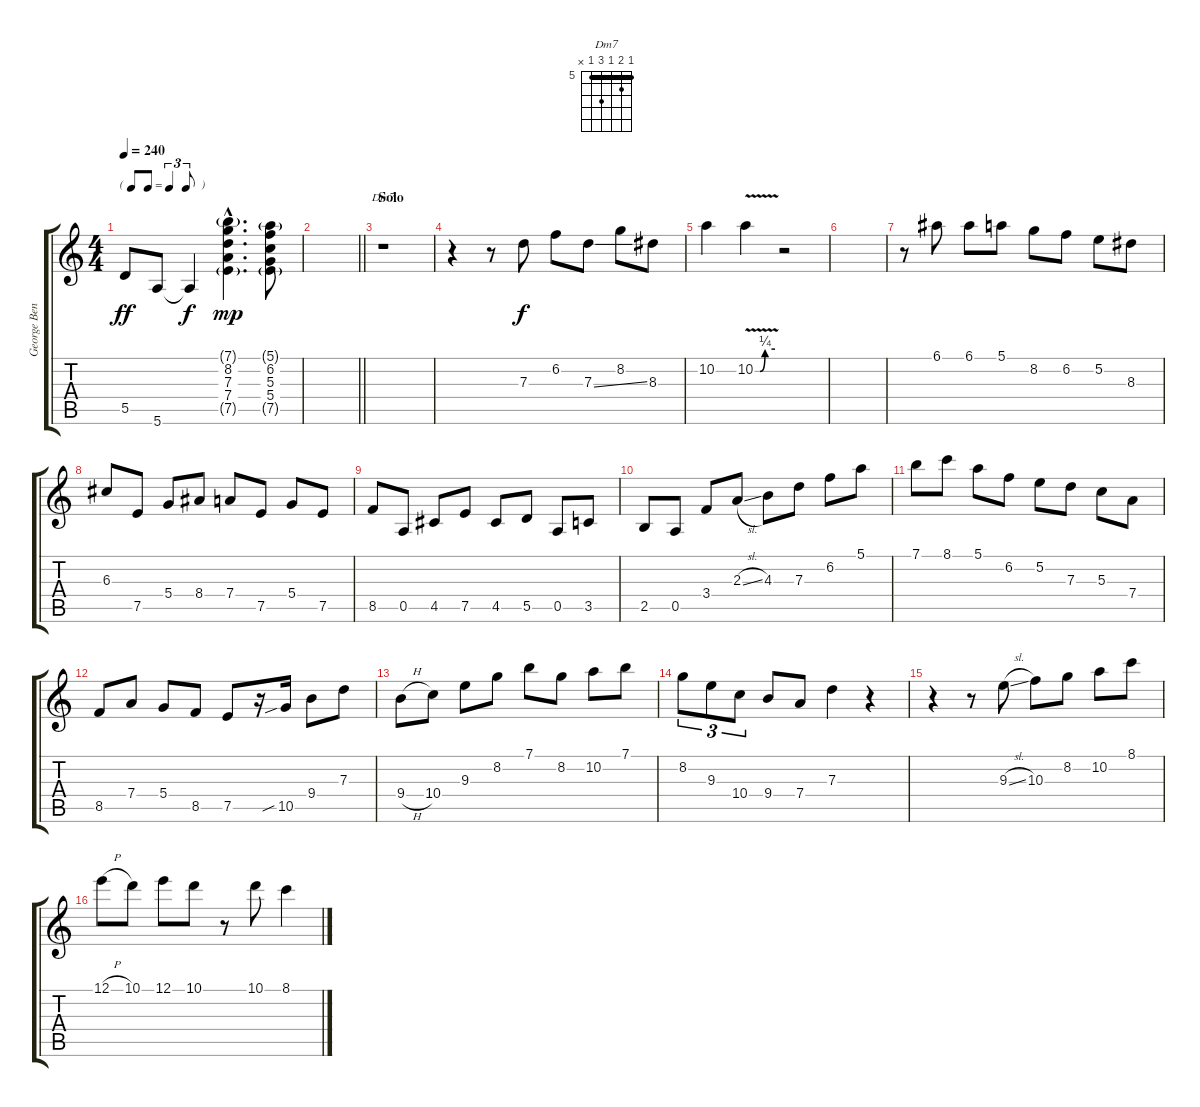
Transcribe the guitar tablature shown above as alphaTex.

\track ("George Benson" "George Ben") {instrument electricguitarjazz}
\staff {score tabs}
\tuning (E4 B3 G3 D3 A2 E2) {hide}
\chord ("Dm7" 5 6 5 7 5 x) {firstfret 5 barre 5}
\ts (4 4)
\tf triplet8th
\tempo 240
\clef g2
\ks c
5.5.8{dy ff} 5.6.8 5.6{t}.4{dy f} (7.1{g hac} 8.2{hac} 7.3{hac} 7.4{hac} 7.5{g hac}).4{d dy mp} (5.1{g} 6.2 5.3 5.4 7.5{g}).8 |
\barLineRight lightlight
|
\section ("" "Solo")
r.1{ch "Dm7"} |
r.4 r.8 7.3.8{dy f} 6.2.8 7.3{ss}.8 8.2.8 8.3.8 |
10.2.4 10.2{be (custom 0 0 15 0 30 1 60 1) v}.4 r.2 |
|
r.8 6.1.8 6.1.8 5.1.8 8.2.8 6.2.8 5.2.8 8.3.8 |
6.3.8 7.5.8 5.4.8 8.4.8 7.4.8 7.5.8 5.4.8 7.5.8 |
8.5.8 0.5.8 4.5.8 7.5.8 4.5.8 5.5.8 0.5.8 3.5.8 |
2.5.8 0.5.8 3.4.8 2.3{sl}.8 4.3.8 7.3.8 6.2.8 5.1.8 |
7.1.8 8.1.8 5.1.8 6.2.8 5.2.8 7.3.8 5.3.8 7.4.8 |
8.5.8 7.4.8 5.4.8 8.5.8 7.5.8 r.16 10.5{sib}.16 9.4.8 7.3.8 |
9.4{h}.8 10.4.8 9.3.8 8.2.8 7.1.8 8.2.8 10.2.8 7.1.8 |
8.2.8{tu (3 2)} 9.3.8{tu (3 2)} 10.4.8{tu (3 2)} 9.4.8 7.4.8 7.3.4 r.4 |
r.4 r.8 9.3{sl}.8 10.3.8 8.2.8 10.2.8 8.1.8 |
12.1{h}.8 10.1.8 12.1.8 10.1.8 r.8 10.1.8 8.1.4
